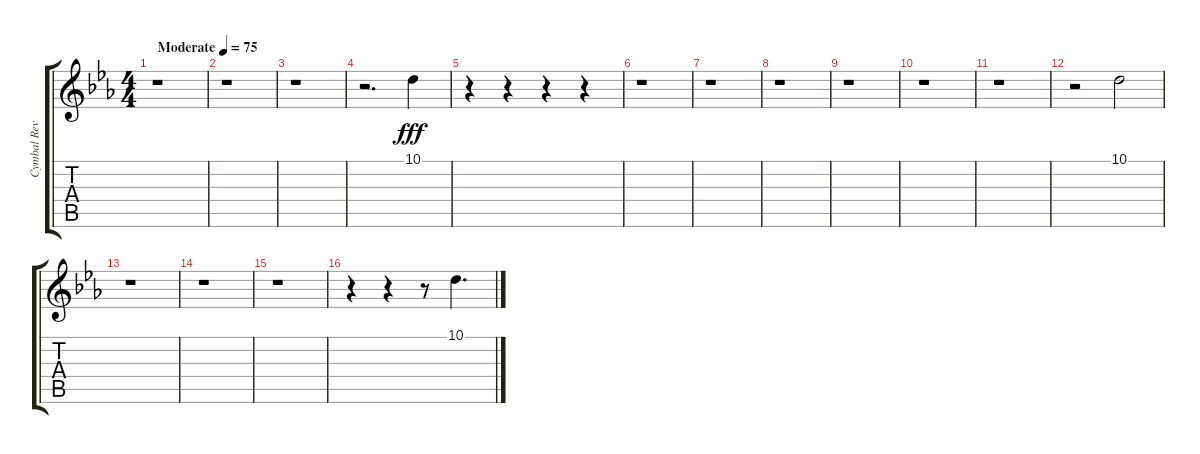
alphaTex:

\track ("Cymbal Reverse" "Cymbal Rev") {instrument reversecymbal}
\staff {score tabs}
\tuning (E4 B3 G3 D3 A2 E2) {hide}
\ts (4 4)
\tempo (75 "Moderate")
\clef g2
\ks eb
r.1{dy fff instrument reversecymbal} |
r.1 |
r.1 |
r.2{d} 10.1.4 |
r.4 r.4 r.4 r.4 |
r.1 |
r.1 |
r.1 |
r.1 |
r.1 |
r.1 |
r.2 10.1.2 |
r.1 |
r.1 |
r.1 |
r.4 r.4 r.8 10.1.4{d}
